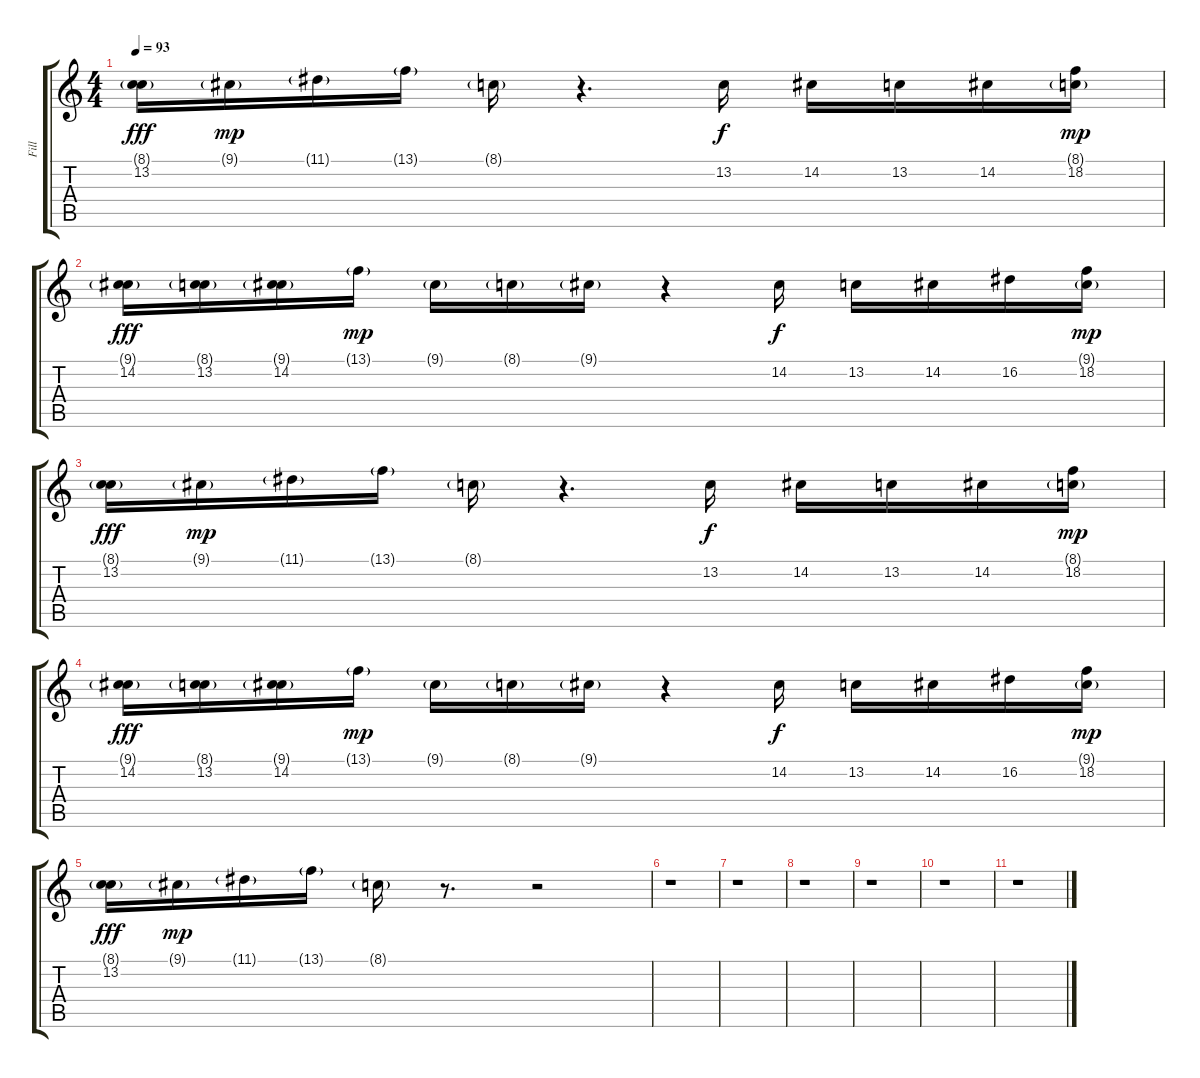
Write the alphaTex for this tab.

\track ("Fill" "Fill") {instrument lead5charang}
\staff {score tabs}
\tuning (E4 B3 G3 D3 A2 E2) {hide}
\ts (4 4)
\tempo 93
\clef g2
\ks c
(8.1{g} 13.2).16{dy fff} 9.1{g}.16{dy mp} 11.1{g}.16 13.1{g}.16 8.1{g}.16 r.4{d} 13.2.16{dy f} 14.2.16 13.2.16 14.2.16 (8.1{g} 18.2).16{dy mp} |
(9.1{g} 14.2).16{dy fff} (8.1{g} 13.2).16 (9.1{g} 14.2).16 13.1{g}.16{dy mp} 9.1{g}.16 8.1{g}.16 9.1{g}.16 r.4 14.2.16{dy f} 13.2.16 14.2.16 16.2.16 (9.1{g} 18.2).16{dy mp} |
(8.1{g} 13.2).16{dy fff} 9.1{g}.16{dy mp} 11.1{g}.16 13.1{g}.16 8.1{g}.16 r.4{d} 13.2.16{dy f} 14.2.16 13.2.16 14.2.16 (8.1{g} 18.2).16{dy mp} |
(9.1{g} 14.2).16{dy fff} (8.1{g} 13.2).16 (9.1{g} 14.2).16 13.1{g}.16{dy mp} 9.1{g}.16 8.1{g}.16 9.1{g}.16 r.4 14.2.16{dy f} 13.2.16 14.2.16 16.2.16 (9.1{g} 18.2).16{dy mp} |
(8.1{g} 13.2).16{dy fff} 9.1{g}.16{dy mp} 11.1{g}.16 13.1{g}.16 8.1{g}.16 r.8{d} r.2 |
r.1 |
r.1 |
r.1 |
r.1 |
r.1 |
r.1
